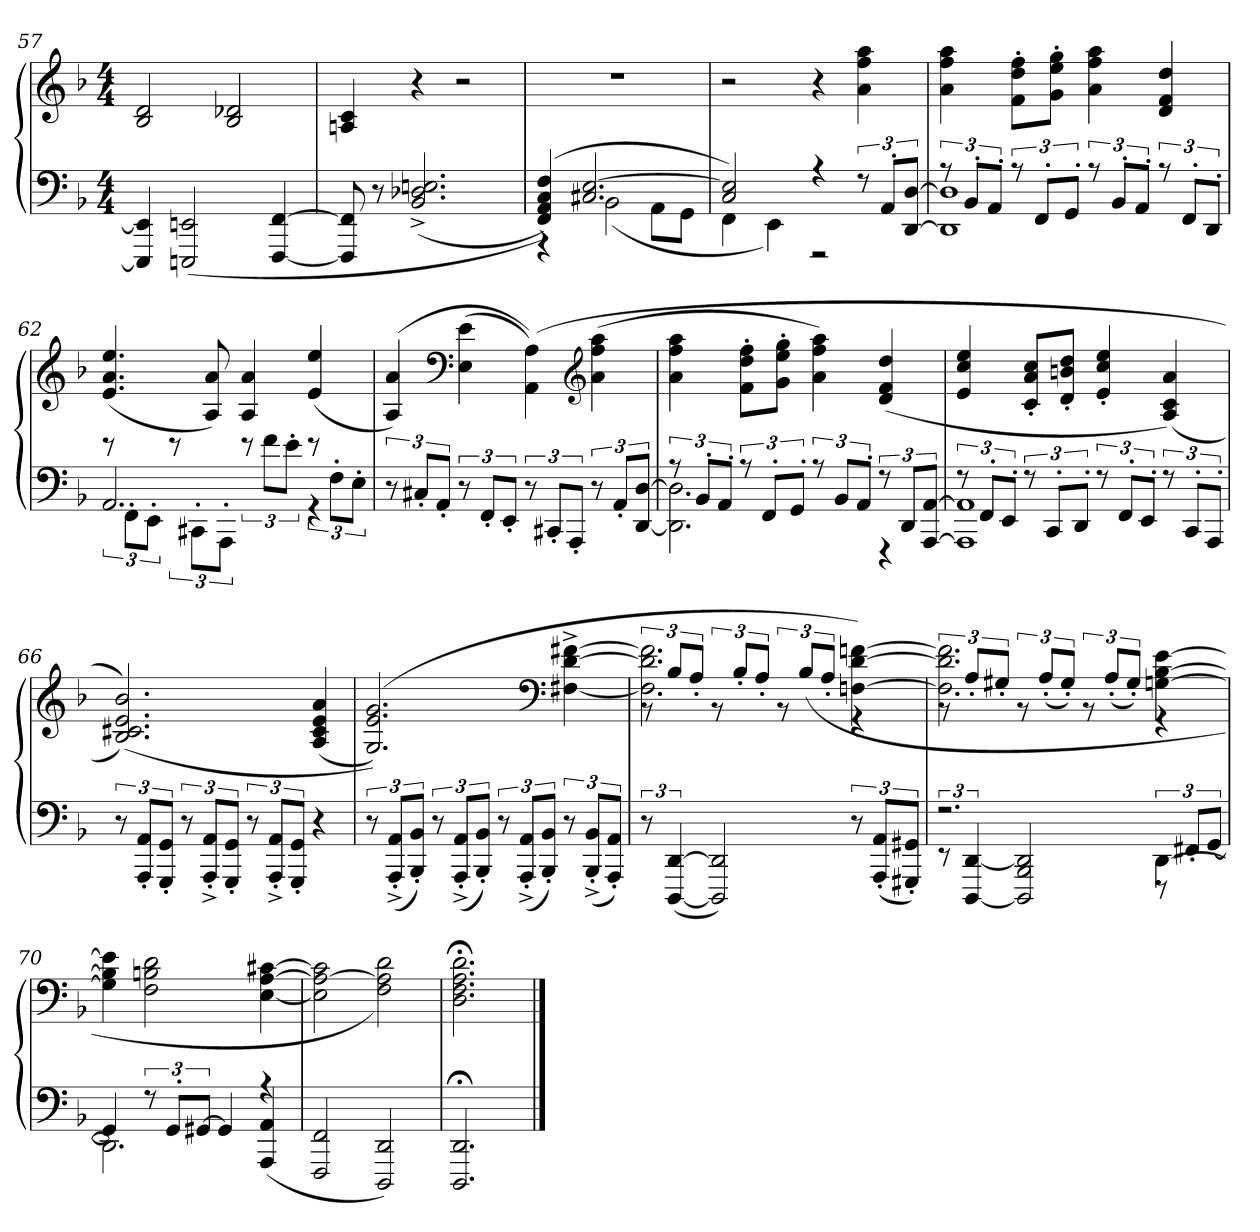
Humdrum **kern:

**kern	**kern
*part1	*part1
*staff2	*staff1
*clefF4	*clefG2
*k[b-]	*k[b-]
*M4/4	*M4/4
=57	=57
4EEE-]/ 4EE-]/	2B-/ 2d/
(2EEEn/ 2EEn/	.
.	2B-/ 2d-X/
[4FFF/ [4FF/	.
=58	=58
8FFF]/ 8FF]/	4An/ 4c/
8r	.
(2.BB-^/ 2.D-X^/ 2.En^/	4r
.	2r
=59	=59
*^	*
(4FF/ 4AA/ 4C/ 4F/))	4r	1r
2.C#X/ [2.E/	(2BB-\	.
.	8AA\L	.
.	8GG\J	.
=60	=60	=60
2C/ 2E]/)	4FF\	2r
.	4EE\)	.
4r	2r	4r
12r	.	4a\ 4ff\ 4aa\
12AA'/L	.	.
[12DD/ [12D/J	.	.
=61	=61	=61
12r	1DD] 1D]	4a\ 4ff\ 4aa\
12BB-'/L	.	.
12AA'/J	.	.
12r	.	8f'\ 8dd'\ 8ff'\L
12FF'/L	.	.
.	.	8g'\ 8ee'\ 8gg'\J
12GG'/J	.	.
12r	.	4a\ 4ff\ 4aa\
12BB-'/L	.	.
12AA'/J	.	.
12r	.	4d/ 4f/ 4dd/
12FF'/L	.	.
12DD'/J	.	.
=62	=62	=62
12r	2.AA/	(4.e/ 4.a/ 4.ee/
12FF'\L	.	.
12EE'\J	.	.
12r	.	.
12CC#X'\L	.	.
.	.	8A/ 8a/)
12AAA'\J	.	.
12r	.	4A/ 4a/
12f\L	.	.
12e'\J	.	.
12r	4r	(4e/ 4ee/
12F'\L	.	.
12E'\J	.	.
*v	*v	*
=63	=63
12r	(4A/ 4a/)
12C#X'/L	.
12AA'/J	.
*	*clefF4
12r	(4E\ 4e\
12FF'/L	.
12EE'/J	.
12r	(4AA\ 4A\))
12CC#X'/L	.
12AAA'/J	.
*	*clefG2
12r	(4a\ 4ff\ 4aa\
12AA'/L	.
[12DD/ [12D/J	.
=64	=64
*^	*
12r	2.DD]\ 2.D]\	4a\ 4ff\ 4aa\
12BB-'/L	.	.
12AA'/J	.	.
12r	.	8f'\ 8dd'\ 8ff'\L
12FF'/L	.	.
.	.	8g'\ 8ee'\ 8gg'\J
12GG'/J	.	.
12r	.	4a\ 4ff\ 4aa\)
12BB-/L	.	.
12AA'/J	.	.
12r	4r	(4d/ 4f/ 4dd/
12DD/L	.	.
[12AAA/ [12AA/J	.	.
=65	=65	=65
12r	1AAA] 1AA]	4e/ 4cc/ 4ee/
12FF'/L	.	.
12EE'/J	.	.
12r	.	8c'/ 8a'/ 8cc'/L
12CC'/L	.	.
.	.	8d'/ 8bn'/ 8dd'/J
12DD'/J	.	.
12r	.	4e'/ 4cc'/ 4ee'/
12FF'/L	.	.
12EE'/J	.	.
12r	.	(4A/ 4c/ 4a/)
12CC'/L	.	.
12AAA'/J	.	.
*v	*v	*
=66	=66
12r	(2.B-/ 2.c#X/ 2.e/ 2.b-/))
12AAA'/ 12AA'/L	.
12GGG'/ 12GG'/J	.
12r	.
12AAA'^/ 12AA'^/L	.
12GGG'/ 12GG'/J	.
12r	.
12AAA'^/ 12AA'^/L	.
12GGG'/ 12GG'/J	.
4r	(4A/ 4c#/ 4e/ 4a/
=67	=67
12r	(2.G/ 2.e/ 2.g/))
(12AAA'^/ 12AA'^/L	.
12BBB-'/ 12BB-'/J)	.
12r	.
(12AAA'^/ 12AA'^/L	.
12BBB-'/ 12BB-'/J)	.
12r	.
(12AAA'^/ 12AA'^/L	.
12BBB-'/ 12BB-'/J)	.
*	*clefF4
12r	[4F#X^\ [4d^\ [4f#X^\
(12BBB-'^/ 12BB-'^/L	.
12AAA'/ 12AA'/J)	.
=68	=68
*	*^
12r	2.F#]\ 2.d]\ 2.f#]\	12r
([6DDD/ [6DD/	.	12B-/L
.	.	12A'/J
2DDD]/ 2DD]/)	.	12r
.	.	12B-'/L
.	.	12A'/J
.	.	12r
.	.	(12B-/L
.	.	12A'/J
12r	[4Fn\ [4d\ [4fn\)	4r
(12AAA'/ 12AA'/L	.	.
12GGG#X'/ 12GG#X'/J)	.	.
=69	=69	=69
*^	*	*
2.r	12r	2.F]\ 2.d]\ 2.f]\	12r
.	[6DDD/ [6DD/	.	12A'/L
.	.	.	12G#X'/J
.	2DDD]/ 2BBB-/ 2DD]/	.	12r
.	.	.	(12A'/L
.	.	.	12G#'/J)
.	.	.	12r
.	.	.	(12A'/L
.	.	.	12G#'/J)
[4DD\	12r	[4Gn\ [4B-\ [4e\	4r
.	12FF#X'/L	.	.
.	[12GG/J	.	.
*	*	*v	*v
=70	=70	=70
4GG/]	2.DD\]	4G]\ 4B-]\ 4e]\
12r	.	2F\ 2Bn\ 2d\
12GG'/L	.	.
[12GG#X/J	.	.
4GG#/]	.	.
4r	(4AAA/ 4AA/	[4E\ [4A\ [4c#X\
*v	*v	*
=71	=71
2FFF/ 2FF/	2E]\ 2A_\ 2c#]\
2DDD/ 2DD/)	2F\ 2A]\ 2d\)
=72	=72
2.DDD;</ 2.DD;</	2.D;<\ 2.F;<\ 2.A;<\ 2.d;<\
==	==
*-	*-
